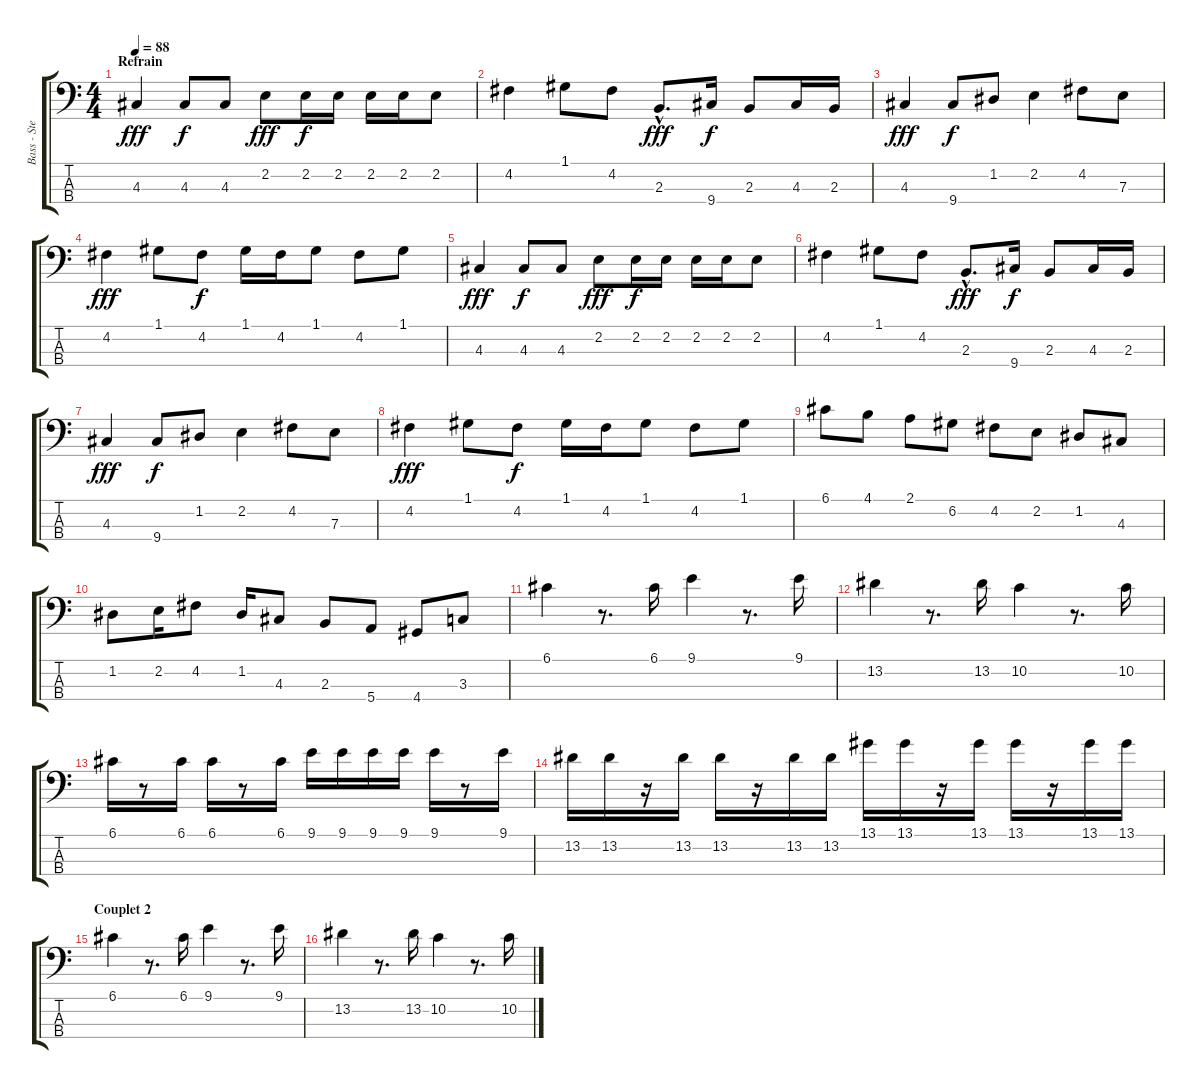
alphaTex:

\track ("Bass - Stef" "Bass - Ste") {instrument electricbassfinger}
\staff {score tabs}
\tuning (G2 D2 A1 E1) {hide}
\ts (4 4)
\section ("" "Refrain")
\tempo 88
\clef f4
\ks c
4.3.4{dy fff} 4.3.8{dy f} 4.3.8 2.2.8{dy fff} 2.2.16{dy f} 2.2.16 2.2.16 2.2.16 2.2.8 |
4.2.4 1.1.8 4.2.8 2.3{hac}.8{d dy fff} 9.4.16{dy f} 2.3.8 4.3.16 2.3.16 |
4.3.4{dy fff} 9.4.8{dy f} 1.2.8 2.2.4 4.2.8 7.3.8 |
4.2.4{dy fff} 1.1.8 4.2.8{dy f} 1.1.16 4.2.16 1.1.8 4.2.8 1.1.8 |
4.3.4{dy fff} 4.3.8{dy f} 4.3.8 2.2.8{dy fff} 2.2.16{dy f} 2.2.16 2.2.16 2.2.16 2.2.8 |
4.2.4 1.1.8 4.2.8 2.3{hac}.8{d dy fff} 9.4.16{dy f} 2.3.8 4.3.16 2.3.16 |
4.3.4{dy fff} 9.4.8{dy f} 1.2.8 2.2.4 4.2.8 7.3.8 |
4.2.4{dy fff} 1.1.8 4.2.8{dy f} 1.1.16 4.2.16 1.1.8 4.2.8 1.1.8 |
6.1.8 4.1.8 2.1.8 6.2.8 4.2.8 2.2.8 1.2.8 4.3.8 |
1.2.8 2.2.16 4.2.8 1.2.16 4.3.8 2.3.8 5.4.8 4.4.8 3.3.8 |
6.1.4 r.8{d} 6.1.16 9.1.4 r.8{d} 9.1.16 |
13.2.4 r.8{d} 13.2.16 10.2.4 r.8{d} 10.2.16 |
6.1.16 r.8 6.1.16 6.1.16 r.8 6.1.16 9.1.16 9.1.16 9.1.16 9.1.16 9.1.16 r.8 9.1.16 |
13.2.16 13.2.16 r.16 13.2.16 13.2.16 r.16 13.2.16 13.2.16 13.1.16 13.1.16 r.16 13.1.16 13.1.16 r.16 13.1.16 13.1.16 |
\section ("" "Couplet 2")
6.1.4 r.8{d} 6.1.16 9.1.4 r.8{d} 9.1.16 |
13.2.4 r.8{d} 13.2.16 10.2.4 r.8{d} 10.2.16
